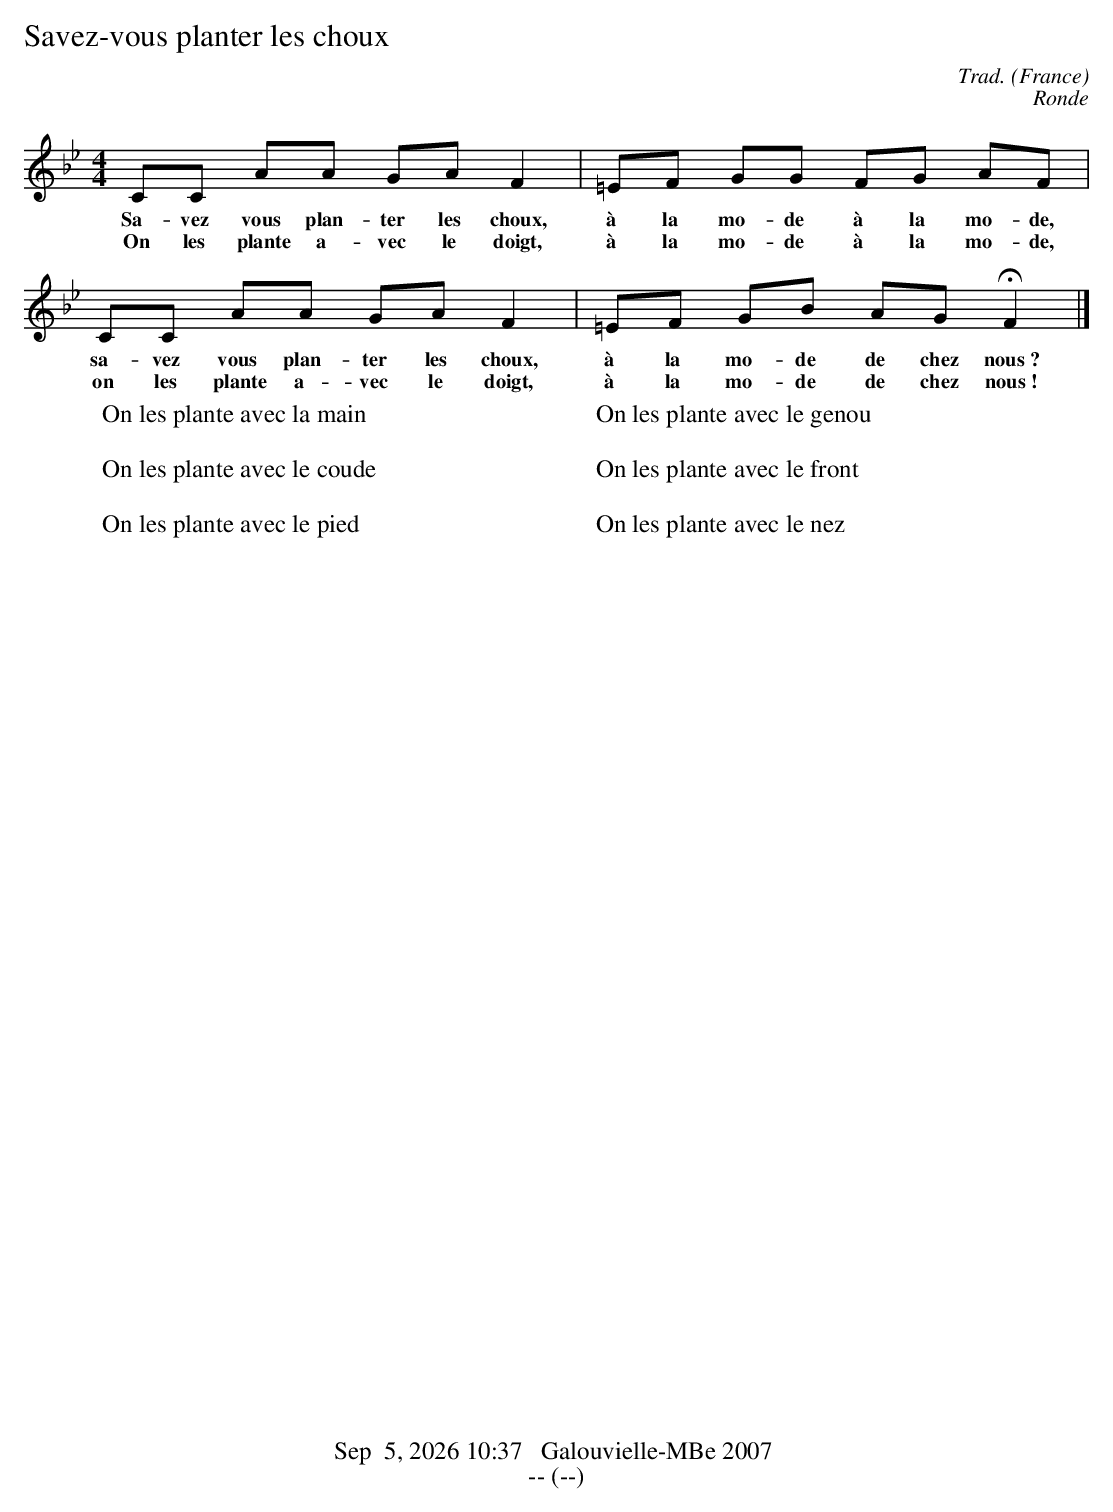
X:1
T:Savez-vous planter les choux
O:France
C:Trad.
M:4/4
K:Bbmaj
CC AA GA F2 |=EF GG FG AF|CC AA GA F2 |=EF GB AG HF2|]
w:Sa-vez vous plan-ter les choux, à la mo-de à la mo-de, sa-vez vous plan-ter les choux, à la mo-de de chez nous~?
w:On les plante a-vec le doigt, à la mo-de à la mo-de, on les plante a-vec le doigt, à la mo-de de chez nous~!
W:On les plante avec la main
W:
W:On les plante avec le coude
W:
W:On les plante avec le pied
W:
W:On les plante avec le genou
W:
W:On les plante avec le front
W:
W:On les plante avec le nez
